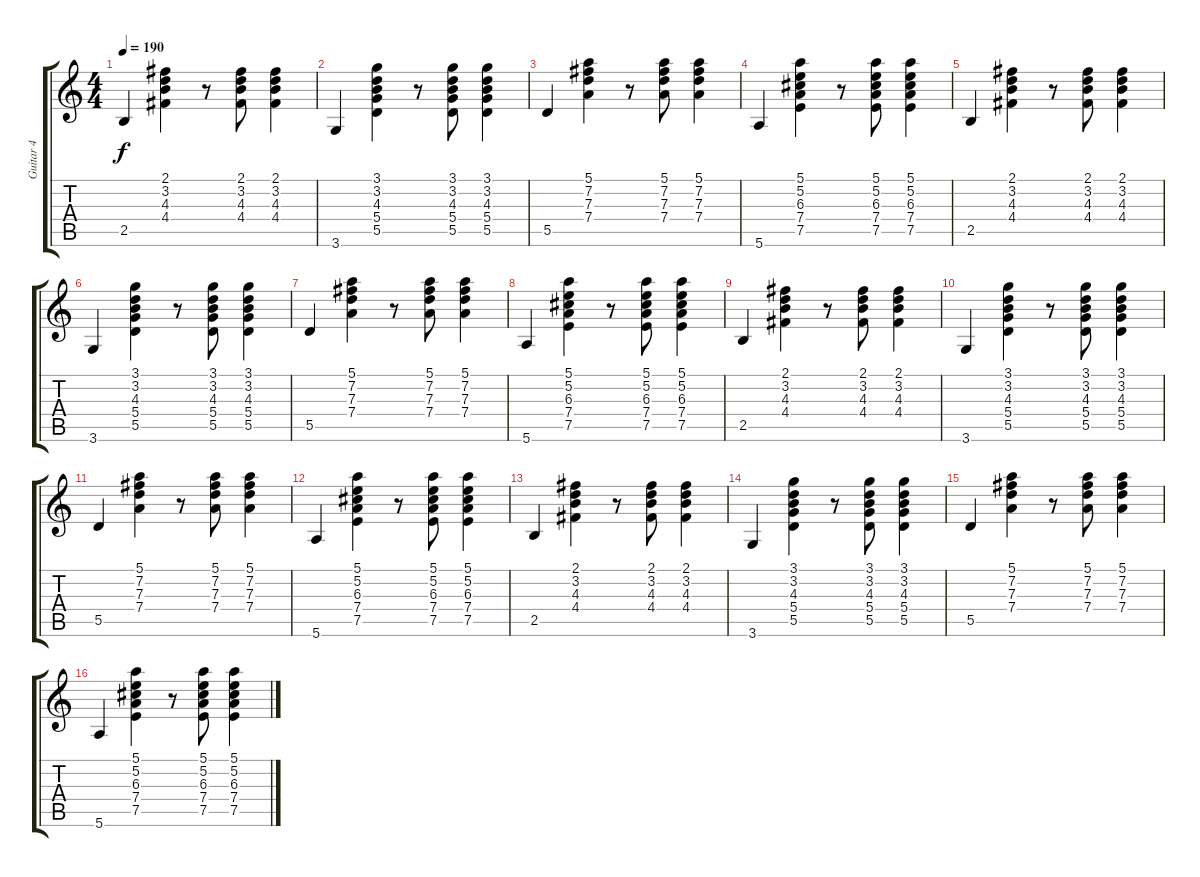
\track ("Guitar 4" "Guitar 4") {instrument acousticguitarnylon}
\staff {score tabs}
\tuning (E4 B3 G3 D3 A2 E2) {hide}
\ts (4 4)
\tempo 190
\clef g2
\ks c
2.5.4{dy f} (2.1 3.2 4.3 4.4).4 r.8 (2.1 3.2 4.3 4.4).8 (2.1 3.2 4.3 4.4).4 |
3.6.4 (3.1 3.2 4.3 5.4 5.5).4 r.8 (3.1 3.2 4.3 5.4 5.5).8 (3.1 3.2 4.3 5.4 5.5).4 |
5.5.4 (5.1 7.2 7.3 7.4).4 r.8 (5.1 7.2 7.3 7.4).8 (5.1 7.2 7.3 7.4).4 |
5.6.4 (5.1 5.2 6.3 7.4 7.5).4 r.8 (5.1 5.2 6.3 7.4 7.5).8 (5.1 5.2 6.3 7.4 7.5).4 |
2.5.4 (2.1 3.2 4.3 4.4).4 r.8 (2.1 3.2 4.3 4.4).8 (2.1 3.2 4.3 4.4).4 |
3.6.4 (3.1 3.2 4.3 5.4 5.5).4 r.8 (3.1 3.2 4.3 5.4 5.5).8 (3.1 3.2 4.3 5.4 5.5).4 |
5.5.4 (5.1 7.2 7.3 7.4).4 r.8 (5.1 7.2 7.3 7.4).8 (5.1 7.2 7.3 7.4).4 |
5.6.4 (5.1 5.2 6.3 7.4 7.5).4 r.8 (5.1 5.2 6.3 7.4 7.5).8 (5.1 5.2 6.3 7.4 7.5).4 |
2.5.4 (2.1 3.2 4.3 4.4).4 r.8 (2.1 3.2 4.3 4.4).8 (2.1 3.2 4.3 4.4).4 |
3.6.4 (3.1 3.2 4.3 5.4 5.5).4 r.8 (3.1 3.2 4.3 5.4 5.5).8 (3.1 3.2 4.3 5.4 5.5).4 |
5.5.4 (5.1 7.2 7.3 7.4).4 r.8 (5.1 7.2 7.3 7.4).8 (5.1 7.2 7.3 7.4).4 |
5.6.4 (5.1 5.2 6.3 7.4 7.5).4 r.8 (5.1 5.2 6.3 7.4 7.5).8 (5.1 5.2 6.3 7.4 7.5).4 |
2.5.4 (2.1 3.2 4.3 4.4).4 r.8 (2.1 3.2 4.3 4.4).8 (2.1 3.2 4.3 4.4).4 |
3.6.4 (3.1 3.2 4.3 5.4 5.5).4 r.8 (3.1 3.2 4.3 5.4 5.5).8 (3.1 3.2 4.3 5.4 5.5).4 |
5.5.4 (5.1 7.2 7.3 7.4).4 r.8 (5.1 7.2 7.3 7.4).8 (5.1 7.2 7.3 7.4).4 |
5.6.4 (5.1 5.2 6.3 7.4 7.5).4 r.8 (5.1 5.2 6.3 7.4 7.5).8 (5.1 5.2 6.3 7.4 7.5).4
